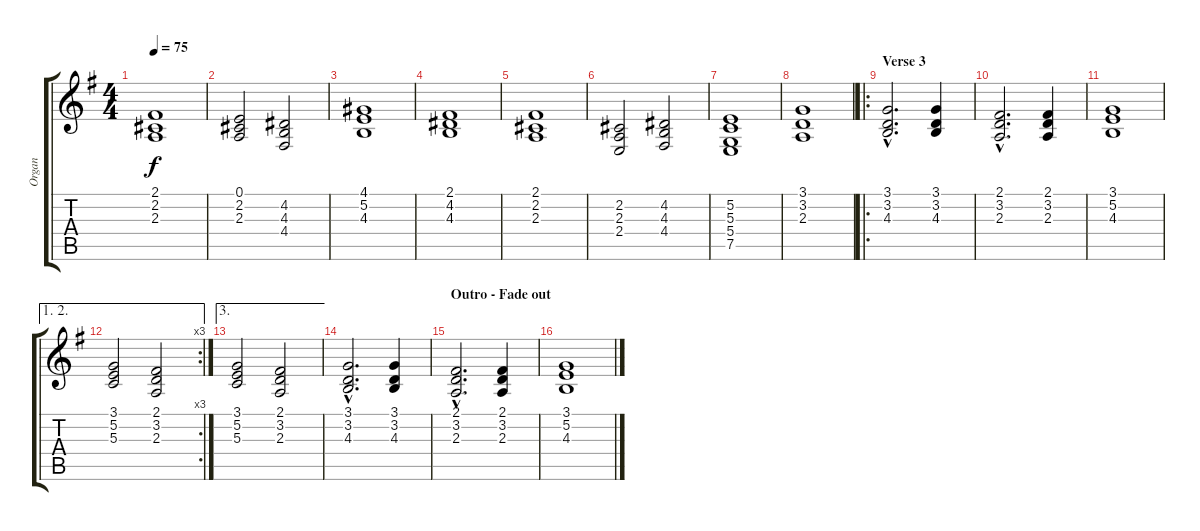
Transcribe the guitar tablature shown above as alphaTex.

\track ("Organ" "Organ") {instrument rockorgan}
\staff {score tabs}
\tuning (E4 B3 G3 D3 A2 E2) {hide}
\ts (4 4)
\tempo 75
\clef g2
\ks g
(2.1 2.2 2.3).1{dy f} |
(0.1 2.2 2.3).2 (4.2 4.3 4.4).2 |
(4.1 5.2 4.3).1 |
(2.1 4.2 4.3).1 |
(2.1 2.2 2.3).1 |
(2.2 2.3 2.4).2 (4.2 4.3 4.4).2 |
(5.2 5.3 5.4 7.5).1 |
(3.1 3.2 2.3).1 |
\ro
\section ("" "Verse 3")
(3.1{hac} 3.2{hac} 4.3{hac}).2{d} (3.1 3.2 4.3).4 |
(2.1{hac} 3.2{hac} 2.3{hac}).2{d} (2.1 3.2 2.3).4 |
(3.1 5.2 4.3).1 |
\ae (1 2)
\rc 3
(3.1 5.2 5.3).2 (2.1 3.2 2.3).2 |
\ae 3
(3.1 5.2 5.3).2 (2.1 3.2 2.3).2 |
(3.1{hac} 3.2{hac} 4.3{hac}).2{d} (3.1 3.2 4.3).4 |
\section ("" "Outro - Fade out")
(2.1{hac} 3.2{hac} 2.3{hac}).2{d} (2.1 3.2 2.3).4 |
(3.1 5.2 4.3).1
